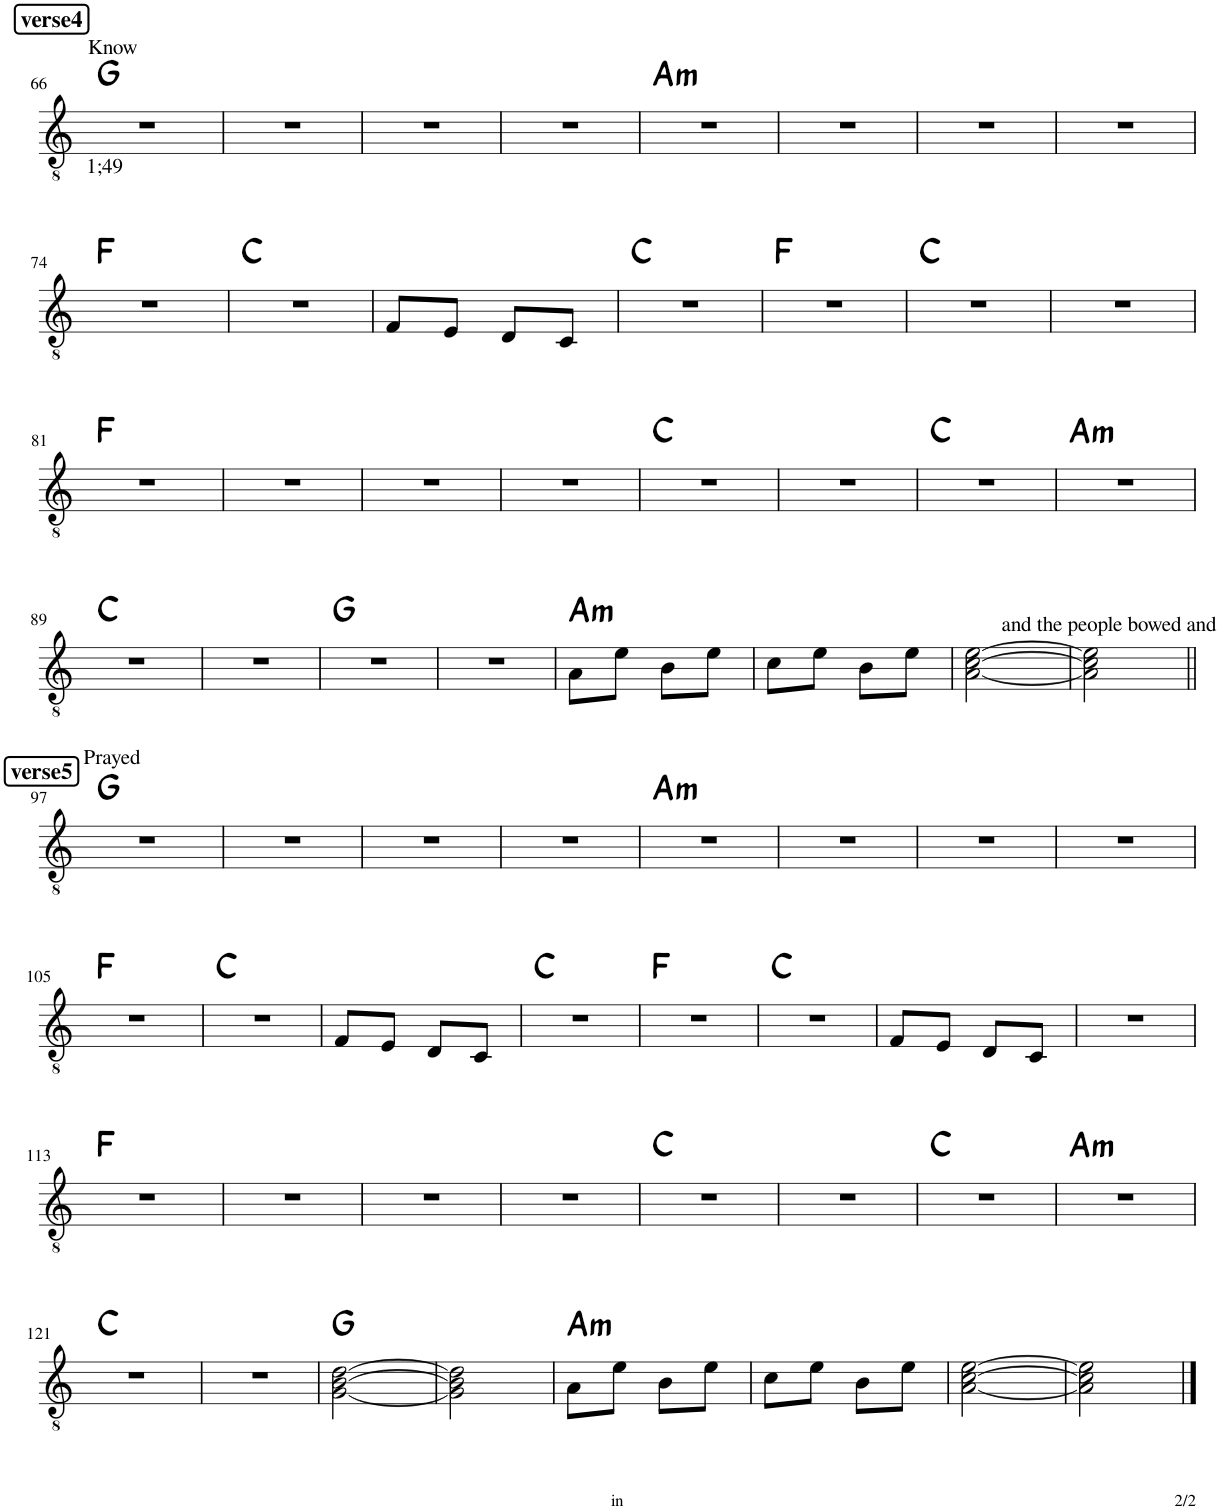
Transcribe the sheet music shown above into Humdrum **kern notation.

**kern	**harte
*part1	*part1
*staff1	*
*I"Classical Guitar	*
*I'Guit.	*
!!LO:PB:g=z
*clefGv2	*
*k[]	*
*M2/4	*
!!LO:REH:place=s1:a:B:cj:fs=11:t=verse4
=66	=66
!LO:TX:a:t=Know	!
!LO:TX:b:t=1;49	!
2r	G:maj
=67	=67
2r	.
=68	=68
2r	.
=69	=69
2r	.
=70	=70
!	!LO:H:kt=m
2r	A:min
=71	=71
2r	.
=72	=72
2r	.
=73	=73
2r	.
!!LO:LB:g=z
=74	=74
2r	F:maj
=75	=75
2r	C:maj
=76	=76
8F/L	.
8E/J	.
8D/L	.
8C/J	.
=77	=77
2r	C:maj
=78	=78
2r	F:maj
=79	=79
2r	C:maj
=80	=80
2r	.
!!LO:LB:g=z
=81	=81
2r	F:maj
=82	=82
2r	.
=83	=83
2r	.
=84	=84
2r	.
=85	=85
2r	C:maj
=86	=86
2r	.
=87	=87
2r	C:maj
=88	=88
!	!LO:H:kt=m
2r	A:min
!!LO:LB:g=z
=89	=89
2r	C:maj
=90	=90
2r	.
=91	=91
2r	G:maj
=92	=92
2r	.
=93	=93
!	!LO:H:kt=m
8A\L	A:min
8e\J	.
8B\L	.
8e\J	.
=94	=94
8c\L	.
8e\J	.
8B\L	.
8e\J	.
=95	=95
!LO:TX:a:t=and the people bowed and	!
[2A\ [2c\ [2e\	.
=96	=96
2A\] 2c\] 2e\]	.
!!LO:LB:g=z
!!LO:REH:place=s1:a:B:cj:fs=11:t=verse5
=97||	=97||
!LO:TX:a:t=Prayed	!
2r	G:maj
=98	=98
2r	.
=99	=99
2r	.
=100	=100
2r	.
=101	=101
!	!LO:H:kt=m
2r	A:min
=102	=102
2r	.
=103	=103
2r	.
=104	=104
2r	.
!!LO:LB:g=z
=105	=105
2r	F:maj
=106	=106
2r	C:maj
=107	=107
8F/L	.
8E/J	.
8D/L	.
8C/J	.
=108	=108
2r	C:maj
=109	=109
2r	F:maj
=110	=110
2r	C:maj
=111	=111
8F/L	.
8E/J	.
8D/L	.
8C/J	.
=112	=112
2r	.
!!LO:LB:g=z
=113	=113
2r	F:maj
=114	=114
2r	.
=115	=115
2r	.
=116	=116
2r	.
=117	=117
2r	C:maj
=118	=118
2r	.
=119	=119
2r	C:maj
=120	=120
!	!LO:H:kt=m
2r	A:min
!!LO:LB:g=z
=121	=121
2r	C:maj
=122	=122
2r	.
=123	=123
[2G\ [2B\ [2d\	G:maj
=124	=124
2G\] 2B\] 2d\]	.
=125	=125
!	!LO:H:kt=m
8A\L	A:min
8e\J	.
8B\L	.
8e\J	.
=126	=126
8c\L	.
8e\J	.
8B\L	.
8e\J	.
=127	=127
[2A\ [2c\ [2e\	.
=128	=128
2A\] 2c\] 2e\]	.
==	==
*-	*-
